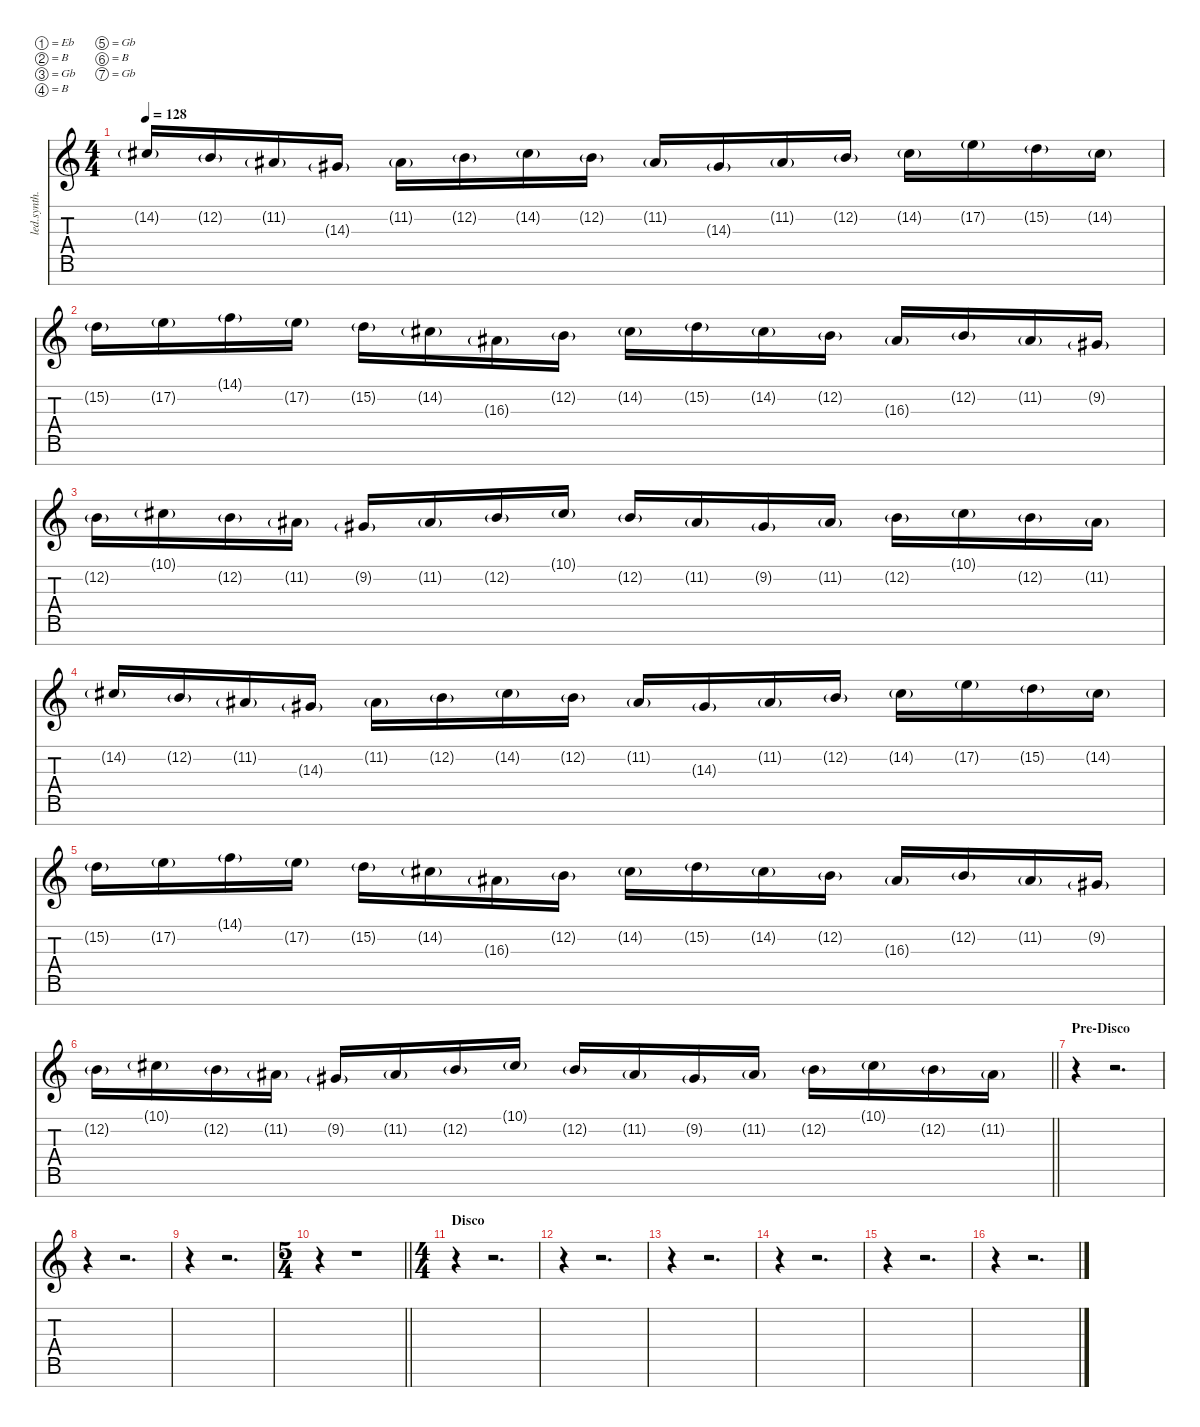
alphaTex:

\defaultSystemsLayout 4
\hideDynamics
\bracketExtendMode nobrackets
\otherSystemsTrackNameOrientation horizontal
\track ("Key" "led.synth.") {instrument lead2sawtooth}
\staff {score tabs}
\tuning (Eb4 B3 Gb3 B2 Gb2 B1 Gb1)
\ts (4 4)
\tempo 128
\clef g2
\ks c
14.2{g acc #}.16{dy f beam Up} 12.2{g}.16{beam Up} 11.2{g acc #}.16{beam Up} 14.3{g acc #}.16{beam Up} 11.2{g acc #}.16{beam Down} 12.2{g}.16{beam Down} 14.2{g acc #}.16{beam Down} 12.2{g}.16{beam Down} 11.2{g acc #}.16{beam Up} 14.3{g acc #}.16{beam Up} 11.2{g acc #}.16{beam Up} 12.2{g}.16{beam Up} 14.2{g acc #}.16{beam Down} 17.2{g}.16{beam Down} 15.2{g}.16{beam Down} 14.2{g acc #}.16{beam Down} |
15.2{g}.16{beam Down} 17.2{g}.16{beam Down} 14.1{g}.16{beam Down} 17.2{g}.16{beam Down} 15.2{g}.16{beam Down} 14.2{g acc #}.16{beam Down} 16.3{g acc #}.16{beam Down} 12.2{g}.16{beam Down} 14.2{g acc #}.16{beam Down} 15.2{g}.16{beam Down} 14.2{g acc #}.16{beam Down} 12.2{g}.16{beam Down} 16.3{g acc #}.16{beam Up} 12.2{g}.16{beam Up} 11.2{g acc #}.16{beam Up} 9.2{g acc #}.16{beam Up} |
12.2{g}.16{beam Down} 10.1{g acc #}.16{beam Down} 12.2{g}.16{beam Down} 11.2{g acc #}.16{beam Down} 9.2{g acc #}.16{beam Up} 11.2{g acc #}.16{beam Up} 12.2{g}.16{beam Up} 10.1{g acc #}.16{beam Up} 12.2{g}.16{beam Up} 11.2{g acc #}.16{beam Up} 9.2{g acc #}.16{beam Up} 11.2{g acc #}.16{beam Up} 12.2{g}.16{beam Down} 10.1{g acc #}.16{beam Down} 12.2{g}.16{beam Down} 11.2{g acc #}.16{beam Down} |
14.2{g acc #}.16{beam Up} 12.2{g}.16{beam Up} 11.2{g acc #}.16{beam Up} 14.3{g acc #}.16{beam Up} 11.2{g acc #}.16{beam Down} 12.2{g}.16{beam Down} 14.2{g acc #}.16{beam Down} 12.2{g}.16{beam Down} 11.2{g acc #}.16{beam Up} 14.3{g acc #}.16{beam Up} 11.2{g acc #}.16{beam Up} 12.2{g}.16{beam Up} 14.2{g acc #}.16{beam Down} 17.2{g}.16{beam Down} 15.2{g}.16{beam Down} 14.2{g acc #}.16{beam Down} |
15.2{g}.16{beam Down} 17.2{g}.16{beam Down} 14.1{g}.16{beam Down} 17.2{g}.16{beam Down} 15.2{g}.16{beam Down} 14.2{g acc #}.16{beam Down} 16.3{g acc #}.16{beam Down} 12.2{g}.16{beam Down} 14.2{g acc #}.16{beam Down} 15.2{g}.16{beam Down} 14.2{g acc #}.16{beam Down} 12.2{g}.16{beam Down} 16.3{g acc #}.16{beam Up} 12.2{g}.16{beam Up} 11.2{g acc #}.16{beam Up} 9.2{g acc #}.16{beam Up} |
\barLineRight lightlight
12.2{g}.16{beam Down} 10.1{g acc #}.16{beam Down} 12.2{g}.16{beam Down} 11.2{g acc #}.16{beam Down} 9.2{g acc #}.16{beam Up} 11.2{g acc #}.16{beam Up} 12.2{g}.16{beam Up} 10.1{g acc #}.16{beam Up} 12.2{g}.16{beam Up} 11.2{g acc #}.16{beam Up} 9.2{g acc #}.16{beam Up} 11.2{g acc #}.16{beam Up} 12.2{g}.16{beam Down} 10.1{g acc #}.16{beam Down} 12.2{g}.16{beam Down} 11.2{g acc #}.16{beam Down} |
\section ("" "Pre-Disco")
r.4{beam Down} r.2{d beam Down} |
r.4{beam Down} r.2{d beam Down} |
r.4{beam Down} r.2{d beam Down} |
\ts (5 4)
\barLineRight lightlight
r.4{beam Down} r.1{beam Down} |
\ts (4 4)
\section ("" "Disco")
r.4{beam Down} r.2{d beam Down} |
r.4{beam Down} r.2{d beam Down} |
r.4{beam Down} r.2{d beam Down} |
r.4{beam Down} r.2{d beam Down} |
r.4{beam Down} r.2{d beam Down} |
r.4{beam Down} r.2{d beam Down}
